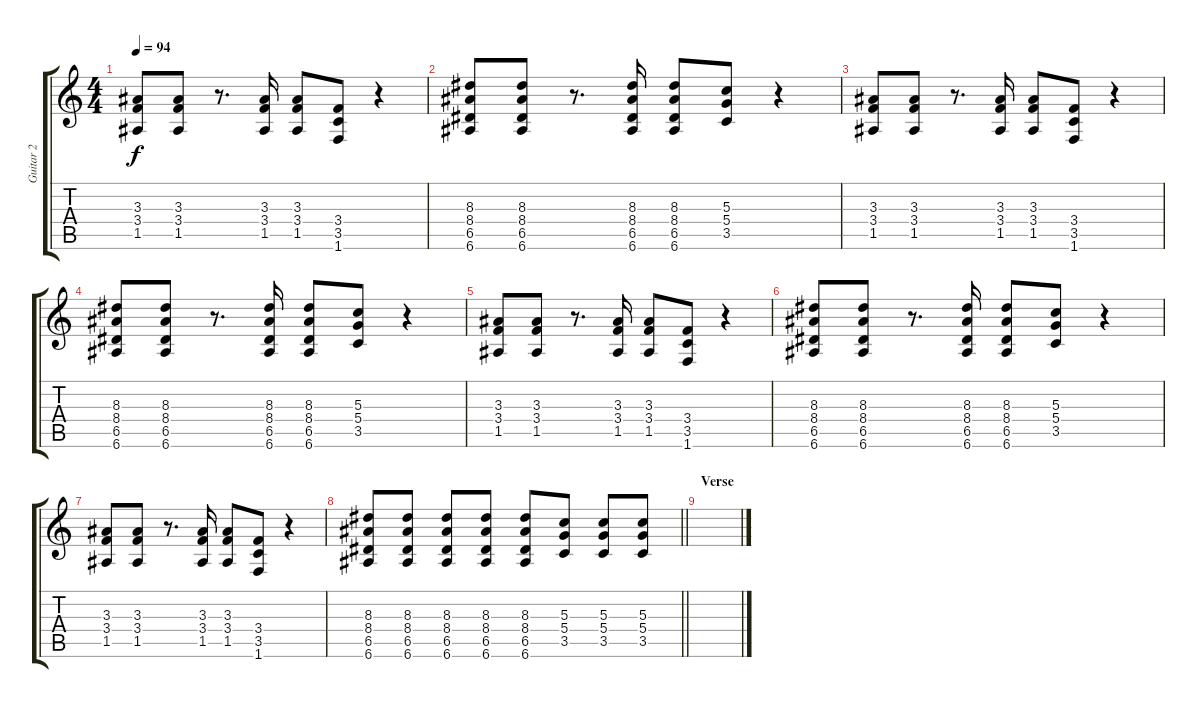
\track ("Guitar 2" "Guitar 2") {instrument overdrivenguitar}
\staff {score tabs}
\tuning (E4 B3 G3 D3 A2 E2) {hide}
\ts (4 4)
\tempo 94
\clef g2
\ks c
(3.3 3.4 1.5).8{dy f instrument overdrivenguitar} (3.3 3.4 1.5).8 r.8{d} (3.3 3.4 1.5).16 (3.3 3.4 1.5).8 (3.4 3.5 1.6).8 r.4 |
(8.3 8.4 6.5 6.6).8 (8.3 8.4 6.5 6.6).8 r.8{d} (8.3 8.4 6.5 6.6).16 (8.3 8.4 6.5 6.6).8 (5.3 5.4 3.5).8 r.4 |
(3.3 3.4 1.5).8 (3.3 3.4 1.5).8 r.8{d} (3.3 3.4 1.5).16 (3.3 3.4 1.5).8 (3.4 3.5 1.6).8 r.4 |
(8.3 8.4 6.5 6.6).8 (8.3 8.4 6.5 6.6).8 r.8{d} (8.3 8.4 6.5 6.6).16 (8.3 8.4 6.5 6.6).8 (5.3 5.4 3.5).8 r.4 |
(3.3 3.4 1.5).8 (3.3 3.4 1.5).8 r.8{d} (3.3 3.4 1.5).16 (3.3 3.4 1.5).8 (3.4 3.5 1.6).8 r.4 |
(8.3 8.4 6.5 6.6).8 (8.3 8.4 6.5 6.6).8 r.8{d} (8.3 8.4 6.5 6.6).16 (8.3 8.4 6.5 6.6).8 (5.3 5.4 3.5).8 r.4 |
(3.3 3.4 1.5).8 (3.3 3.4 1.5).8 r.8{d} (3.3 3.4 1.5).16 (3.3 3.4 1.5).8 (3.4 3.5 1.6).8 r.4 |
\barLineRight lightlight
(8.3 8.4 6.5 6.6).8 (8.3 8.4 6.5 6.6).8 (8.3 8.4 6.5 6.6).8 (8.3 8.4 6.5 6.6).8 (8.3 8.4 6.5 6.6).8 (5.3 5.4 3.5).8 (5.3 5.4 3.5).8 (5.3 5.4 3.5).8 |
\section ("" "Verse")
